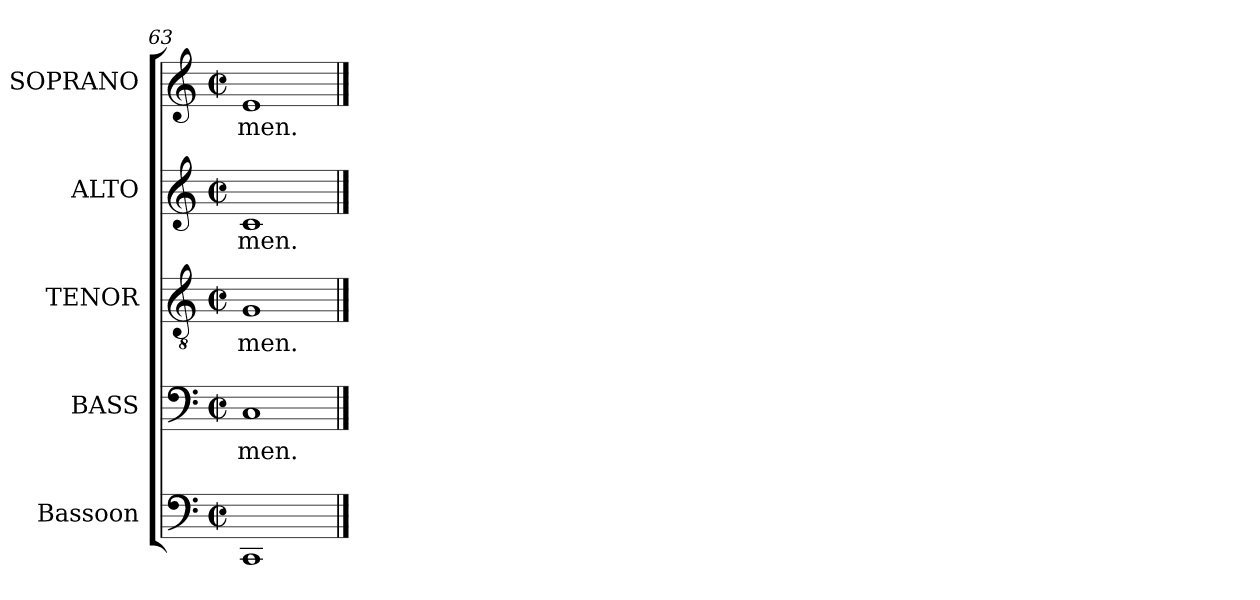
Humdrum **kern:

**kern	**kern	**text	**kern	**text	**kern	**text	**kern	**text
*part5	*part4	*part4	*part3	*part3	*part2	*part2	*part1	*part1
*staff5	*staff4	*staff4	*staff3	*staff3	*staff2	*staff2	*staff1	*staff1
*I"Bassoon	*I"BASS	*	*I"TENOR	*	*I"ALTO	*	*I"SOPRANO	*
*I'Bsn.	*I'B.	*	*I'T.	*	*I'A.	*	*I'S.	*
*clefF4	*clefF4	*	*clefGv2	*	*clefG2	*	*clefG2	*
*	*	*	*ITrd7c12	*	*	*	*	*
*k[]	*k[]	*	*k[]	*	*k[]	*	*k[]	*
*C:	*C:	*	*C:	*	*C:	*	*C:	*
*M2/2	*M2/2	*	*M2/2	*	*M2/2	*	*M2/2	*
*met(c|)	*met(c|)	*	*met(c|)	*	*met(c|)	*	*met(c|)	*
=63	=63	=63	=63	=63	=63	=63	=63	=63
!	!	!LO:LY:b:color=#000000	!	!	!	!	!	!
!	!	!	!	!LO:LY:b:color=#000000	!	!	!	!
!	!	!	!	!	!	!LO:LY:b:color=#000000	!	!
!	!	!	!	!	!	!	!	!LO:LY:b:color=#000000
1CCi	1Ci	-men.	1GGi	-men.	1ci	-men.	1ei	-men.
==	==	==	==	==	==	==	==	==
*-	*-	*-	*-	*-	*-	*-	*-	*-
